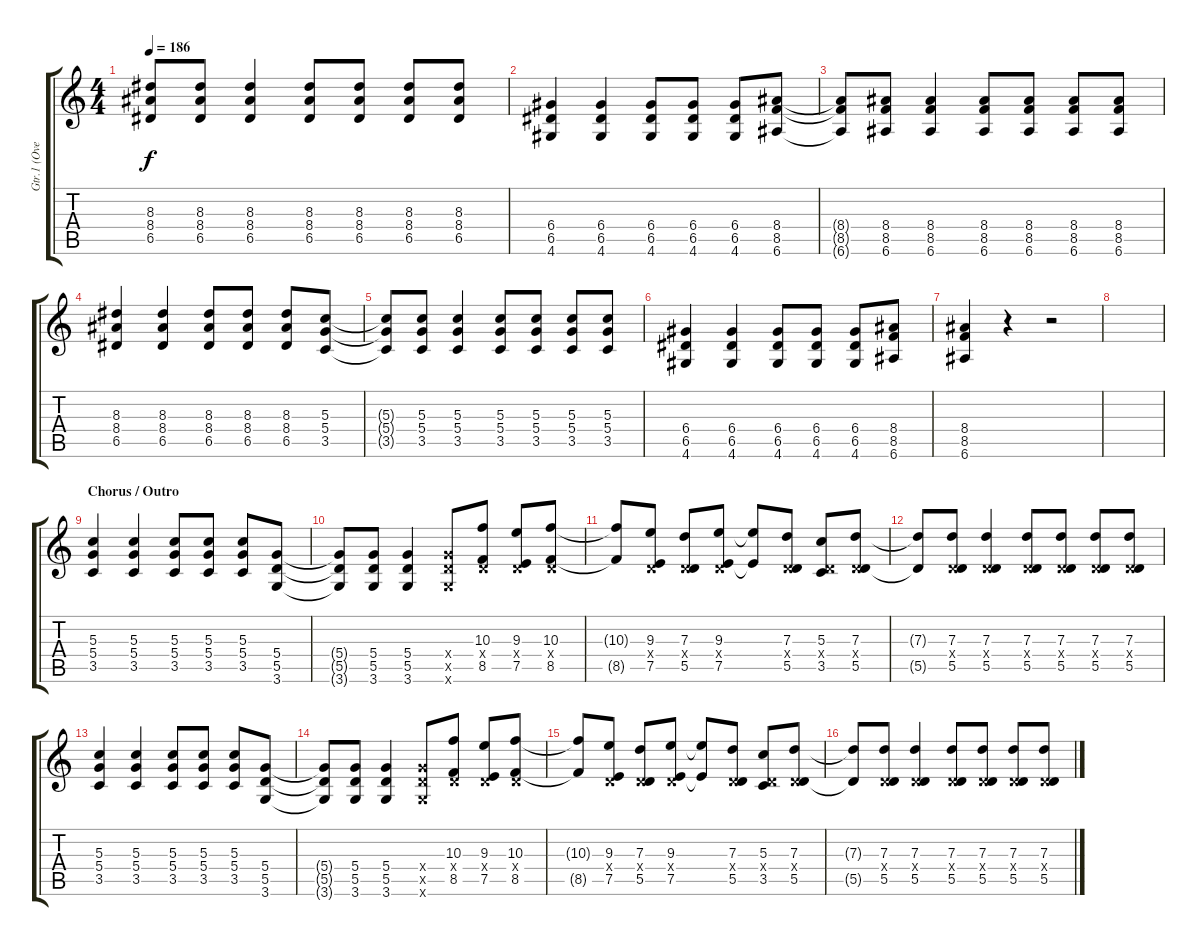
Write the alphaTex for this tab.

\track ("Gtr.1 (Overdriven)" "Gtr.1 (Ove") {instrument overdrivenguitar}
\staff {score tabs}
\tuning (E4 B3 G3 D3 A2 E2) {hide}
\ts (4 4)
\tempo 186
\clef g2
\ks c
(8.3{t} 8.4{t} 6.5{t}).8{dy f} (8.3 8.4 6.5).8 (8.3 8.4 6.5).4 (8.3 8.4 6.5).8 (8.3 8.4 6.5).8 (8.3 8.4 6.5).8 (8.3 8.4 6.5).8 |
(6.4 6.5 4.6).4 (6.4 6.5 4.6).4 (6.4 6.5 4.6).8 (6.4 6.5 4.6).8 (6.4 6.5 4.6).8 (8.4 8.5 6.6).8 |
(8.4{t} 8.5{t} 6.6{t}).8 (8.4 8.5 6.6).8 (8.4 8.5 6.6).4 (8.4 8.5 6.6).8 (8.4 8.5 6.6).8 (8.4 8.5 6.6).8 (8.4 8.5 6.6).8 |
(8.3 8.4 6.5).4 (8.3 8.4 6.5).4 (8.3 8.4 6.5).8 (8.3 8.4 6.5).8 (8.3 8.4 6.5).8 (5.3 5.4 3.5).8 |
(5.3{t} 5.4{t} 3.5{t}).8 (5.3 5.4 3.5).8 (5.3 5.4 3.5).4 (5.3 5.4 3.5).8 (5.3 5.4 3.5).8 (5.3 5.4 3.5).8 (5.3 5.4 3.5).8 |
(6.4 6.5 4.6).4 (6.4 6.5 4.6).4 (6.4 6.5 4.6).8 (6.4 6.5 4.6).8 (6.4 6.5 4.6).8 (8.4 8.5 6.6).8 |
(8.4 8.5 6.6).4 r.4 r.2 |
|
\section ("" "Chorus / Outro")
(5.3 5.4 3.5).4 (5.3 5.4 3.5).4 (5.3 5.4 3.5).8 (5.3 5.4 3.5).8 (5.3 5.4 3.5).8 (5.4 5.5 3.6).8 |
(5.4{t} 5.5{t} 3.6{t}).8 (5.4 5.5 3.6).8 (5.4 5.5 3.6).4 (5.4{x} 5.5{x} 3.6{x}).8 (10.3 0.4{x} 8.5).8 (9.3 0.4{x} 7.5).8 (10.3 0.4{x} 8.5).8 |
(10.3{t} 8.5{t}).8 (9.3 0.4{x} 7.5).8 (7.3 0.4{x} 5.5).8 (9.3 0.4{x} 7.5).8 (9.3{t} 7.5{t}).8 (7.3 0.4{x} 5.5).8 (5.3 0.4{x} 3.5).8 (7.3 0.4{x} 5.5).8 |
(7.3{t} 5.5{t}).8 (7.3 0.4{x} 5.5).8 (7.3 0.4{x} 5.5).4 (7.3 0.4{x} 5.5).8 (7.3 0.4{x} 5.5).8 (7.3 0.4{x} 5.5).8 (7.3 0.4{x} 5.5).8 |
(5.3 5.4 3.5).4 (5.3 5.4 3.5).4 (5.3 5.4 3.5).8 (5.3 5.4 3.5).8 (5.3 5.4 3.5).8 (5.4 5.5 3.6).8 |
(5.4{t} 5.5{t} 3.6{t}).8 (5.4 5.5 3.6).8 (5.4 5.5 3.6).4 (5.4{x} 5.5{x} 3.6{x}).8 (10.3 0.4{x} 8.5).8 (9.3 0.4{x} 7.5).8 (10.3 0.4{x} 8.5).8 |
(10.3{t} 8.5{t}).8 (9.3 0.4{x} 7.5).8 (7.3 0.4{x} 5.5).8 (9.3 0.4{x} 7.5).8 (9.3{t} 7.5{t}).8 (7.3 0.4{x} 5.5).8 (5.3 0.4{x} 3.5).8 (7.3 0.4{x} 5.5).8 |
(7.3{t} 5.5{t}).8 (7.3 0.4{x} 5.5).8 (7.3 0.4{x} 5.5).4 (7.3 0.4{x} 5.5).8 (7.3 0.4{x} 5.5).8 (7.3 0.4{x} 5.5).8 (7.3 0.4{x} 5.5).8
